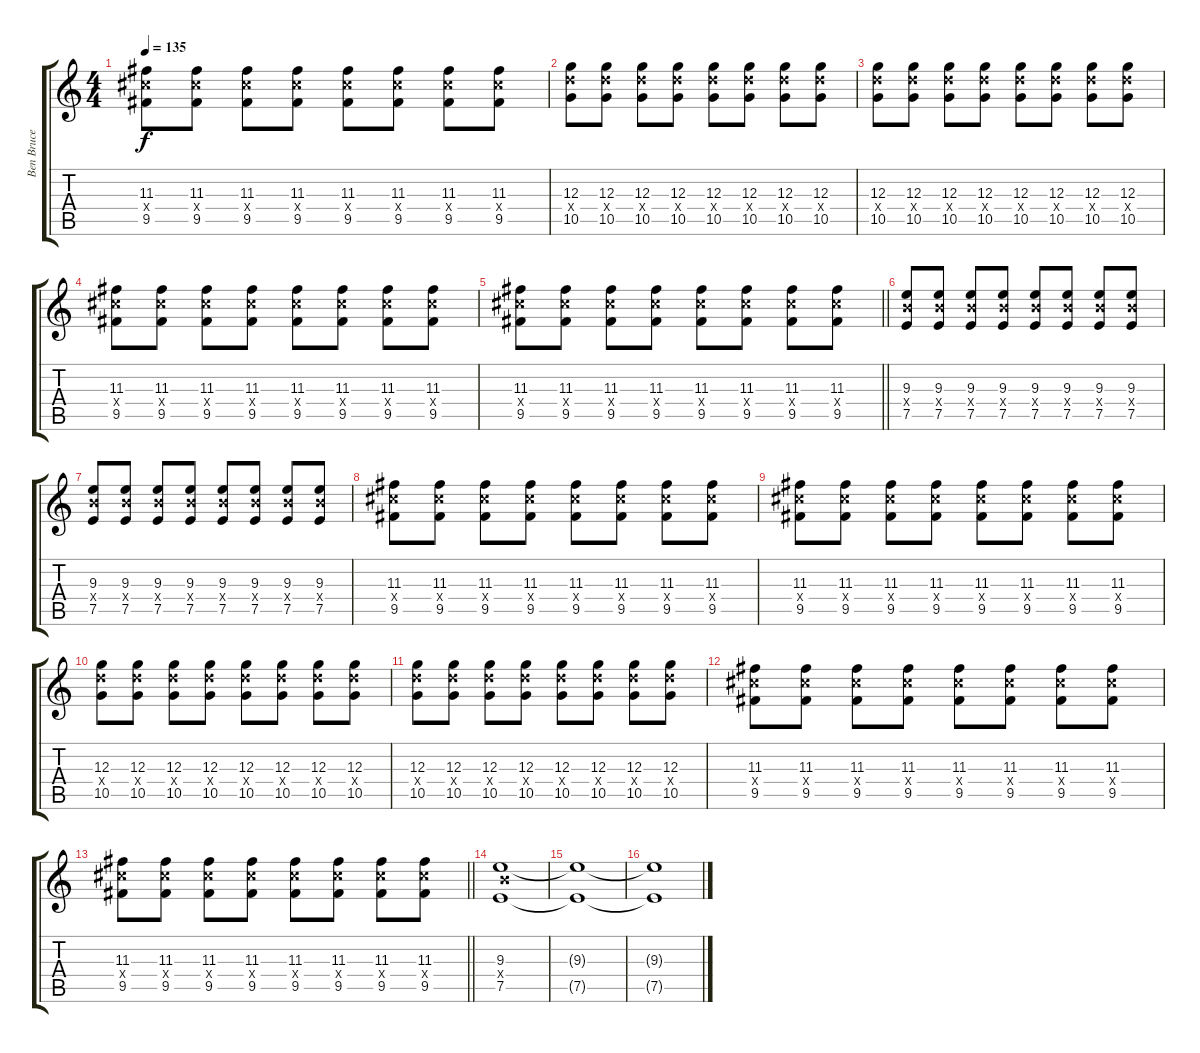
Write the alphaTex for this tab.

\track ("Ben Bruce" "Ben Bruce") {instrument distortionguitar}
\staff {score tabs}
\tuning (E4 B3 G3 D3 A2 D2) {hide}
\ts (4 4)
\tempo 135
\clef g2
\ks c
(11.3 11.4{x} 9.5).8{dy f} (11.3 11.4{x} 9.5).8 (11.3 11.4{x} 9.5).8 (11.3 11.4{x} 9.5).8 (11.3 11.4{x} 9.5).8 (11.3 11.4{x} 9.5).8 (11.3 11.4{x} 9.5).8 (11.3 11.4{x} 9.5).8 |
(12.3 12.4{x} 10.5).8 (12.3 12.4{x} 10.5).8 (12.3 12.4{x} 10.5).8 (12.3 12.4{x} 10.5).8 (12.3 12.4{x} 10.5).8 (12.3 12.4{x} 10.5).8 (12.3 12.4{x} 10.5).8 (12.3 12.4{x} 10.5).8 |
(12.3 12.4{x} 10.5).8 (12.3 12.4{x} 10.5).8 (12.3 12.4{x} 10.5).8 (12.3 12.4{x} 10.5).8 (12.3 12.4{x} 10.5).8 (12.3 12.4{x} 10.5).8 (12.3 12.4{x} 10.5).8 (12.3 12.4{x} 10.5).8 |
(11.3 11.4{x} 9.5).8 (11.3 11.4{x} 9.5).8 (11.3 11.4{x} 9.5).8 (11.3 11.4{x} 9.5).8 (11.3 11.4{x} 9.5).8 (11.3 11.4{x} 9.5).8 (11.3 11.4{x} 9.5).8 (11.3 11.4{x} 9.5).8 |
\barLineRight lightlight
(11.3 11.4{x} 9.5).8 (11.3 11.4{x} 9.5).8 (11.3 11.4{x} 9.5).8 (11.3 11.4{x} 9.5).8 (11.3 11.4{x} 9.5).8 (11.3 11.4{x} 9.5).8 (11.3 11.4{x} 9.5).8 (11.3 11.4{x} 9.5).8 |
(9.3 9.4{x} 7.5).8 (9.3 9.4{x} 7.5).8 (9.3 9.4{x} 7.5).8 (9.3 9.4{x} 7.5).8 (9.3 9.4{x} 7.5).8 (9.3 9.4{x} 7.5).8 (9.3 9.4{x} 7.5).8 (9.3 9.4{x} 7.5).8 |
(9.3 9.4{x} 7.5).8 (9.3 9.4{x} 7.5).8 (9.3 9.4{x} 7.5).8 (9.3 9.4{x} 7.5).8 (9.3 9.4{x} 7.5).8 (9.3 9.4{x} 7.5).8 (9.3 9.4{x} 7.5).8 (9.3 9.4{x} 7.5).8 |
(11.3 11.4{x} 9.5).8 (11.3 11.4{x} 9.5).8 (11.3 11.4{x} 9.5).8 (11.3 11.4{x} 9.5).8 (11.3 11.4{x} 9.5).8 (11.3 11.4{x} 9.5).8 (11.3 11.4{x} 9.5).8 (11.3 11.4{x} 9.5).8 |
(11.3 11.4{x} 9.5).8 (11.3 11.4{x} 9.5).8 (11.3 11.4{x} 9.5).8 (11.3 11.4{x} 9.5).8 (11.3 11.4{x} 9.5).8 (11.3 11.4{x} 9.5).8 (11.3 11.4{x} 9.5).8 (11.3 11.4{x} 9.5).8 |
(12.3 12.4{x} 10.5).8 (12.3 12.4{x} 10.5).8 (12.3 12.4{x} 10.5).8 (12.3 12.4{x} 10.5).8 (12.3 12.4{x} 10.5).8 (12.3 12.4{x} 10.5).8 (12.3 12.4{x} 10.5).8 (12.3 12.4{x} 10.5).8 |
(12.3 12.4{x} 10.5).8 (12.3 12.4{x} 10.5).8 (12.3 12.4{x} 10.5).8 (12.3 12.4{x} 10.5).8 (12.3 12.4{x} 10.5).8 (12.3 12.4{x} 10.5).8 (12.3 12.4{x} 10.5).8 (12.3 12.4{x} 10.5).8 |
(11.3 11.4{x} 9.5).8 (11.3 11.4{x} 9.5).8 (11.3 11.4{x} 9.5).8 (11.3 11.4{x} 9.5).8 (11.3 11.4{x} 9.5).8 (11.3 11.4{x} 9.5).8 (11.3 11.4{x} 9.5).8 (11.3 11.4{x} 9.5).8 |
\barLineRight lightlight
(11.3 11.4{x} 9.5).8 (11.3 11.4{x} 9.5).8 (11.3 11.4{x} 9.5).8 (11.3 11.4{x} 9.5).8 (11.3 11.4{x} 9.5).8 (11.3 11.4{x} 9.5).8 (11.3 11.4{x} 9.5).8 (11.3 11.4{x} 9.5).8 |
(9.3 9.4{x} 7.5).1 |
(9.3{t} 7.5{t}).1 |
(9.3{t} 7.5{t}).1
